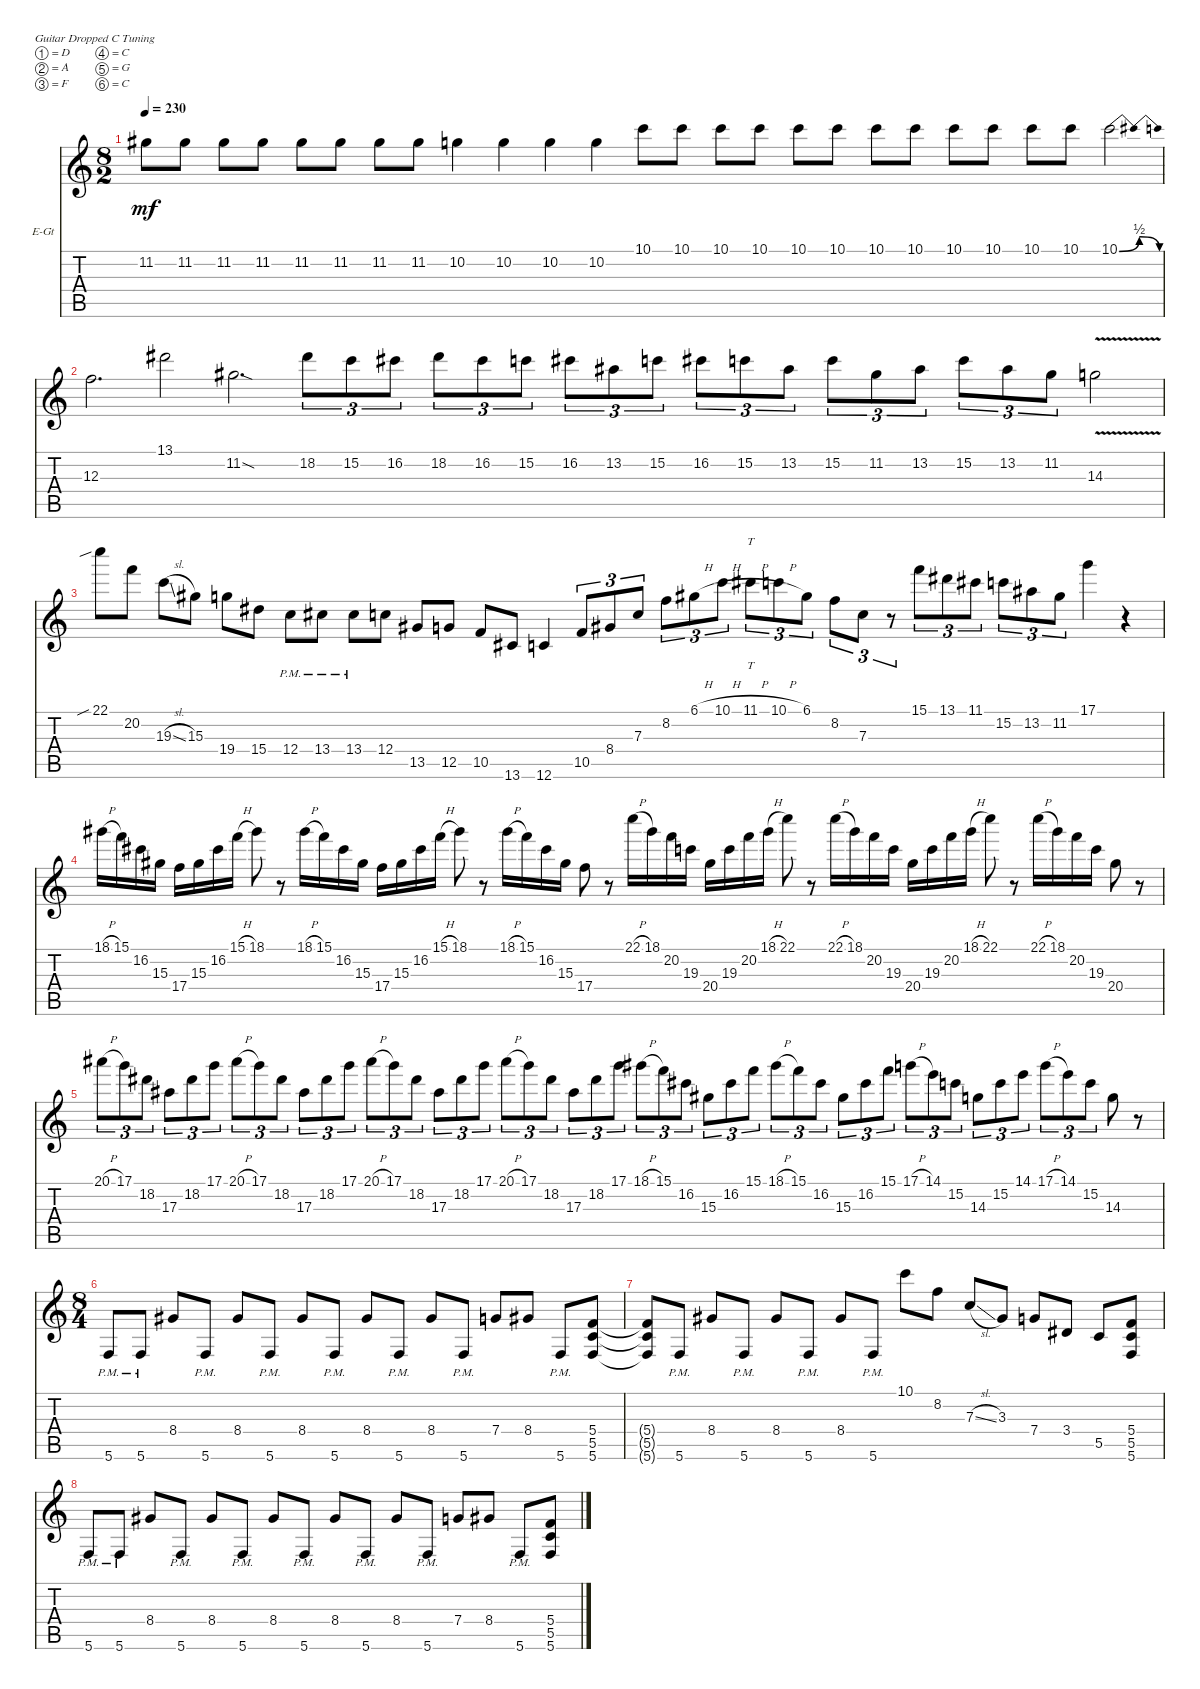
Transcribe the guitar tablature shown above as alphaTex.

\defaultSystemsLayout 4
\bracketExtendMode nobrackets
\firstSystemTrackNameOrientation horizontal
\otherSystemsTrackNameOrientation horizontal
\track ("Gajic" "E-Gt") {instrument distortionguitar}
\staff {score tabs}
\tuning (D4 A3 F3 C3 G2 C2)
\ts (8 2)
\tempo 230
\clef g2
\ks c
11.2.8{dy mf} 11.2.8 11.2.8 11.2.8 11.2.8 11.2.8 11.2.8 11.2.8 10.2.4 10.2.4 10.2.4 10.2.4 10.1.8 10.1.8 10.1.8 10.1.8 10.1.8 10.1.8 10.1.8 10.1.8 10.1.8 10.1.8 10.1.8 10.1.8 10.1{be (bendrelease 0 0 9.6 2 21.599999999999998 2 31.2 0)}.2 |
12.3.2{d} 13.1.2 11.2{sod}.2{d} 18.2.8{tu (3 2)} 15.2.8{tu (3 2)} 16.2.8{tu (3 2)} 18.2.8{tu (3 2)} 16.2.8{tu (3 2)} 15.2.8{tu (3 2)} 16.2.8{tu (3 2)} 13.2.8{tu (3 2)} 15.2.8{tu (3 2)} 16.2.8{tu (3 2)} 15.2.8{tu (3 2)} 13.2.8{tu (3 2)} 15.2.8{tu (3 2)} 11.2.8{tu (3 2)} 13.2.8{tu (3 2)} 15.2.8{tu (3 2)} 13.2.8{tu (3 2)} 11.2.8{tu (3 2)} 14.3{v}.2 |
22.1{sib}.8 20.2.8 19.3{sl}.8 15.3.8 19.4.8 15.4.8 12.4{pm}.8 13.4{pm}.8 13.4{pm}.8 12.4.8 13.5.8 12.5.8 10.5.8 13.6.8 12.6.4 10.5.8{tu (3 2)} 8.4.8{tu (3 2)} 7.3.8{tu (3 2)} 8.2.8{tu (3 2)} 6.1{h}.8{tu (3 2)} 10.1{h}.8{tu (3 2)} 11.1{h}.8{tt tu (3 2)} 10.1{h}.8{tu (3 2)} 6.1.8{tu (3 2)} 8.2.8{tu (3 2)} 7.3.8{tu (3 2)} r.8{tu (3 2)} 15.1.8{tu (3 2)} 13.1.8{tu (3 2)} 11.1.8{tu (3 2)} 15.2.8{tu (3 2)} 13.2.8{tu (3 2)} 11.2.8{tu (3 2)} 17.1.4 r.4 |
18.1{h}.16 15.1.16 16.2.16 15.3.16 17.4.16 15.3.16 16.2.16 15.1{h}.16 18.1.8 r.8 18.1{h}.16 15.1.16 16.2.16 15.3.16 17.4.16 15.3.16 16.2.16 15.1{h}.16 18.1.8 r.8 18.1{h}.16 15.1.16 16.2.16 15.3.16 17.4.8 r.8 22.1{h}.16 18.1.16 20.2.16 19.3.16 20.4.16 19.3.16 20.2.16 18.1{h}.16 22.1.8 r.8 22.1{h}.16 18.1.16 20.2.16 19.3.16 20.4.16 19.3.16 20.2.16 18.1{h}.16 22.1.8 r.8 22.1{h}.16 18.1.16 20.2.16 19.3.16 20.4.8 r.8 |
20.1{h}.8{tu (3 2)} 17.1.8{tu (3 2)} 18.2.8{tu (3 2)} 17.3.8{tu (3 2)} 18.2.8{tu (3 2)} 17.1.8{tu (3 2)} 20.1{h}.8{tu (3 2)} 17.1.8{tu (3 2)} 18.2.8{tu (3 2)} 17.3.8{tu (3 2)} 18.2.8{tu (3 2)} 17.1.8{tu (3 2)} 20.1{h}.8{tu (3 2)} 17.1.8{tu (3 2)} 18.2.8{tu (3 2)} 17.3.8{tu (3 2)} 18.2.8{tu (3 2)} 17.1.8{tu (3 2)} 20.1{h}.8{tu (3 2)} 17.1.8{tu (3 2)} 18.2.8{tu (3 2)} 17.3.8{tu (3 2)} 18.2.8{tu (3 2)} 17.1.8{tu (3 2)} 18.1{h}.8{tu (3 2)} 15.1.8{tu (3 2)} 16.2.8{tu (3 2)} 15.3.8{tu (3 2)} 16.2.8{tu (3 2)} 15.1.8{tu (3 2)} 18.1{h}.8{tu (3 2)} 15.1.8{tu (3 2)} 16.2.8{tu (3 2)} 15.3.8{tu (3 2)} 16.2.8{tu (3 2)} 15.1.8{tu (3 2)} 17.1{h}.8{tu (3 2)} 14.1.8{tu (3 2)} 15.2.8{tu (3 2)} 14.3.8{tu (3 2)} 15.2.8{tu (3 2)} 14.1.8{tu (3 2)} 17.1{h}.8{tu (3 2)} 14.1.8{tu (3 2)} 15.2.8{tu (3 2)} 14.3.8 r.8 |
\ts (8 4)
5.6{pm}.8 5.6{pm}.8 8.4.8 5.6{pm}.8 8.4.8 5.6{pm}.8 8.4.8 5.6{pm}.8 8.4.8 5.6{pm}.8 8.4.8 5.6{pm}.8 7.4.8 8.4.8 5.6{pm}.8 (5.6 5.5 5.4).8 |
(5.6{t} 5.5{t} 5.4{t}).8 5.6{pm}.8 8.4.8 5.6{pm}.8 8.4.8 5.6{pm}.8 8.4.8 5.6{pm}.8 10.1.8 8.2.8 7.3{sl}.8 3.3.8 7.4.8 3.4.8 5.5.8 (5.6 5.5 5.4).8 |
5.6{pm}.8 5.6{pm}.8 8.4.8 5.6{pm}.8 8.4.8 5.6{pm}.8 8.4.8 5.6{pm}.8 8.4.8 5.6{pm}.8 8.4.8 5.6{pm}.8 7.4.8 8.4.8 5.6{pm}.8 (5.6 5.5 5.4).8
